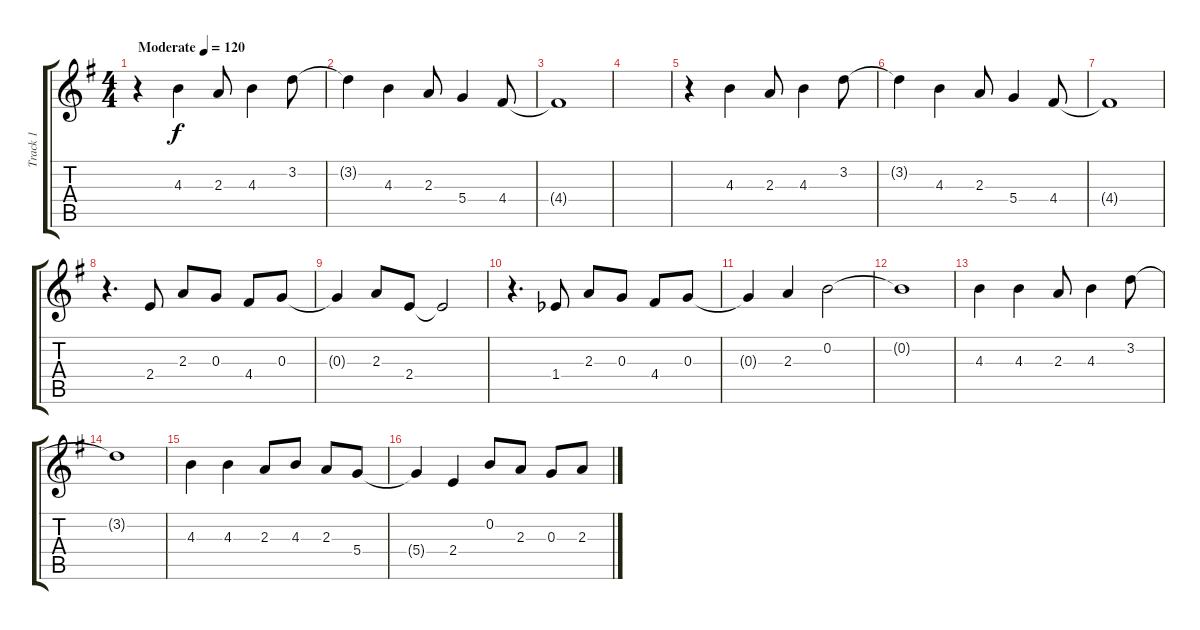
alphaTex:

\track ("Track 1" "Track 1") {instrument acousticguitarsteel}
\staff {score tabs}
\tuning (E4 B3 G3 D3 A2 E2) {hide}
\ts (4 4)
\tempo (120 "Moderate")
\clef g2
\ks g
r.4{dy f instrument acousticguitarsteel} 4.3.4 2.3.8 4.3.4 3.2.8 |
3.2{t}.4 4.3.4 2.3.8 5.4.4 4.4.8 |
4.4{t}.1 |
|
r.4 4.3.4 2.3.8 4.3.4 3.2.8 |
3.2{t}.4 4.3.4 2.3.8 5.4.4 4.4.8 |
4.4{t}.1 |
r.4{d} 2.4.8 2.3.8 0.3.8 4.4.8 0.3.8 |
0.3{t}.4 2.3.8 2.4.8 2.4{t}.2 |
r.4{d} 1.4{acc b}.8 2.3.8 0.3.8 4.4.8 0.3.8 |
0.3{t}.4 2.3.4 0.2.2 |
0.2{t}.1 |
4.3.4 4.3.4 2.3.8 4.3.4 3.2.8 |
3.2{t}.1 |
4.3.4 4.3.4 2.3.8 4.3.8 2.3.8 5.4.8 |
5.4{t}.4 2.4.4 0.2.8 2.3.8 0.3.8 2.3.8
